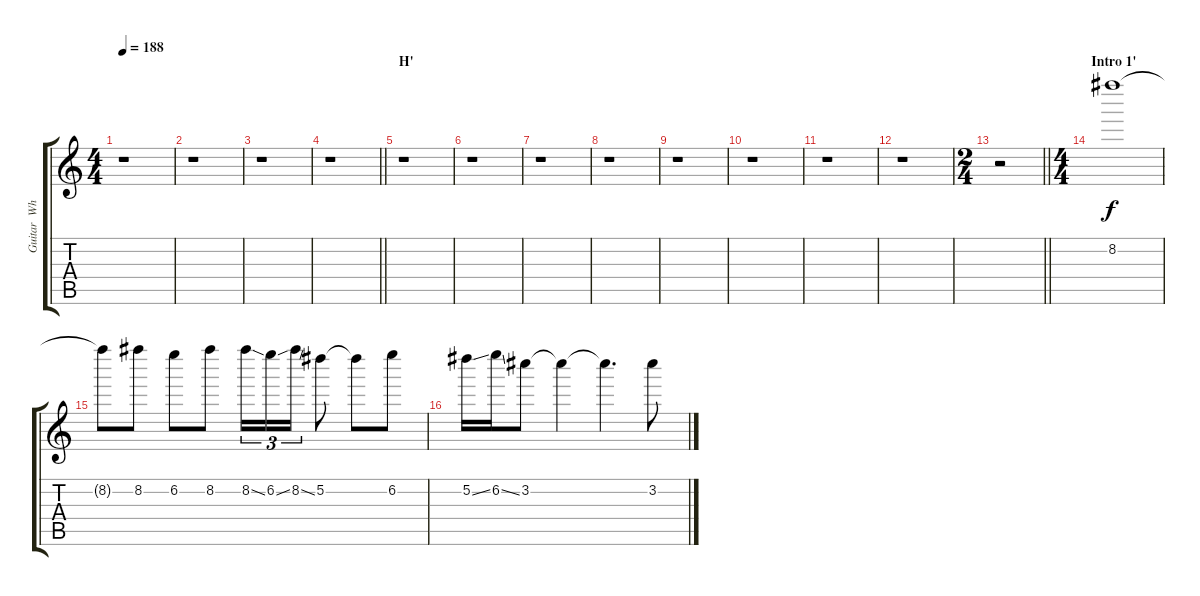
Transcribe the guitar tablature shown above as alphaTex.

\track ("Guitar  Whammy (2 octave up) (Sakito)" "Guitar  Wh") {instrument overdrivenguitar}
\staff {score tabs}
\tuning (Eb6 Bb5 Gb5 Db5 Ab4 Eb4) {hide}
\ts (4 4)
\tempo 188
\clef g2
\ks c
r.1{dy f} |
r.1 |
r.1 |
\barLineRight lightlight
r.1 |
\section ("" "H'")
r.1 |
r.1 |
r.1 |
r.1 |
r.1 |
r.1 |
r.1 |
r.1 |
\ts (2 4)
\barLineRight lightlight
r.2 |
\ts (4 4)
\section ("" "Intro 1'")
8.2.1{volume 16} |
8.2{t}.8 8.2.8 6.2.8 8.2.8 8.2{ss}.16{tu (3 2)} 6.2{ss}.16{tu (3 2)} 8.2{ss}.16{tu (3 2)} 5.2.8 5.2{t}.8 6.2.8 |
5.2{ss}.16 6.2{ss}.16 3.2.8 3.2{t}.4 3.2{t}.4{d} 3.2.8
